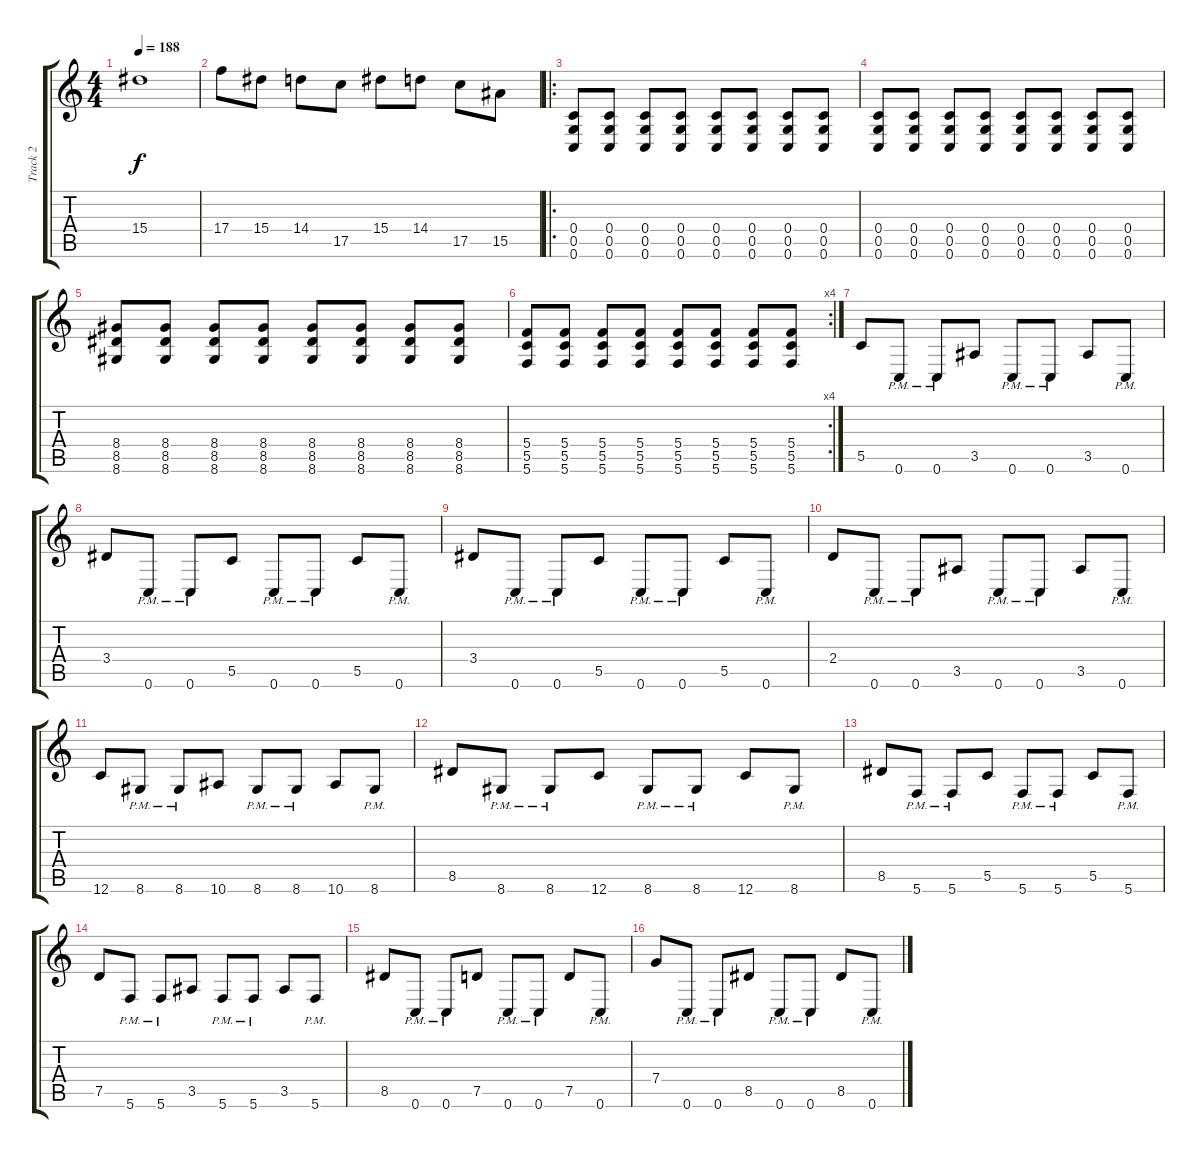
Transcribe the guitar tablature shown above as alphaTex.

\track ("Track 2" "Track 2") {instrument distortionguitar}
\staff {score tabs}
\tuning (D4 A3 F3 C3 G2 C2) {hide}
\ts (4 4)
\tempo 188
\clef g2
\ks c
15.4.1{dy f} |
17.4.8 15.4.8 14.4.8 17.5.8 15.4.8 14.4.8 17.5.8 15.5.8 |
\ro
(0.4 0.5 0.6).8 (0.4 0.5 0.6).8 (0.4 0.5 0.6).8 (0.4 0.5 0.6).8 (0.4 0.5 0.6).8 (0.4 0.5 0.6).8 (0.4 0.5 0.6).8 (0.4 0.5 0.6).8 |
(0.4 0.5 0.6).8 (0.4 0.5 0.6).8 (0.4 0.5 0.6).8 (0.4 0.5 0.6).8 (0.4 0.5 0.6).8 (0.4 0.5 0.6).8 (0.4 0.5 0.6).8 (0.4 0.5 0.6).8 |
(8.4 8.5 8.6).8 (8.4 8.5 8.6).8 (8.4 8.5 8.6).8 (8.4 8.5 8.6).8 (8.4 8.5 8.6).8 (8.4 8.5 8.6).8 (8.4 8.5 8.6).8 (8.4 8.5 8.6).8 |
\rc 4
(5.4 5.5 5.6).8 (5.4 5.5 5.6).8 (5.4 5.5 5.6).8 (5.4 5.5 5.6).8 (5.4 5.5 5.6).8 (5.4 5.5 5.6).8 (5.4 5.5 5.6).8 (5.4 5.5 5.6).8 |
5.5.8 0.6{pm}.8 0.6{pm}.8 3.5.8 0.6{pm}.8 0.6{pm}.8 3.5.8 0.6{pm}.8 |
3.4.8 0.6{pm}.8 0.6{pm}.8 5.5.8 0.6{pm}.8 0.6{pm}.8 5.5.8 0.6{pm}.8 |
3.4.8 0.6{pm}.8 0.6{pm}.8 5.5.8 0.6{pm}.8 0.6{pm}.8 5.5.8 0.6{pm}.8 |
2.4.8 0.6{pm}.8 0.6{pm}.8 3.5.8 0.6{pm}.8 0.6{pm}.8 3.5.8 0.6{pm}.8 |
12.6.8 8.6{pm}.8 8.6{pm}.8 10.6.8 8.6{pm}.8 8.6{pm}.8 10.6.8 8.6{pm}.8 |
8.5.8 8.6{pm}.8 8.6{pm}.8 12.6.8 8.6{pm}.8 8.6{pm}.8 12.6.8 8.6{pm}.8 |
8.5.8 5.6{pm}.8 5.6{pm}.8 5.5.8 5.6{pm}.8 5.6{pm}.8 5.5.8 5.6{pm}.8 |
7.5.8 5.6{pm}.8 5.6{pm}.8 3.5.8 5.6{pm}.8 5.6{pm}.8 3.5.8 5.6{pm}.8 |
8.5.8 0.6{pm}.8 0.6{pm}.8 7.5.8 0.6{pm}.8 0.6{pm}.8 7.5.8 0.6{pm}.8 |
7.4.8 0.6{pm}.8 0.6{pm}.8 8.5.8 0.6{pm}.8 0.6{pm}.8 8.5.8 0.6{pm}.8
